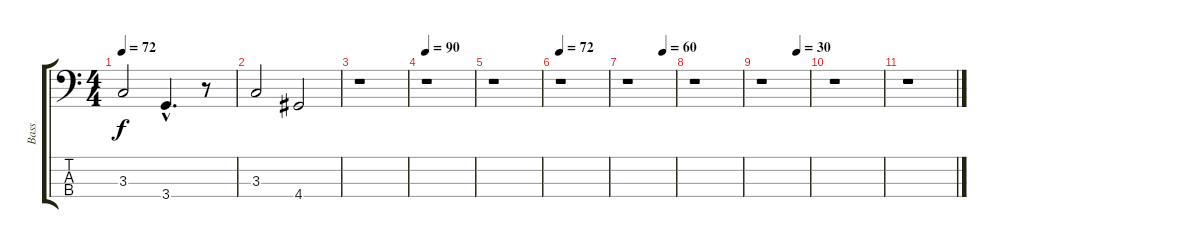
\track ("Bass" "Bass") {instrument electricbasspick}
\staff {score tabs}
\tuning (G2 D2 A1 E1) {hide}
\ts (4 4)
\tempo 72
\clef f4
\ks c
3.3.2{dy f} 3.4{hac}.4{d} r.8 |
3.3.2 4.4.2 |
r.1 |
\tempo 90
r.1 |
r.1 |
\tempo 72
r.1 |
\tempo (60 0.75)
r.1 |
r.1 |
\tempo (30 0.75)
r.1 |
r.1 |
r.1
